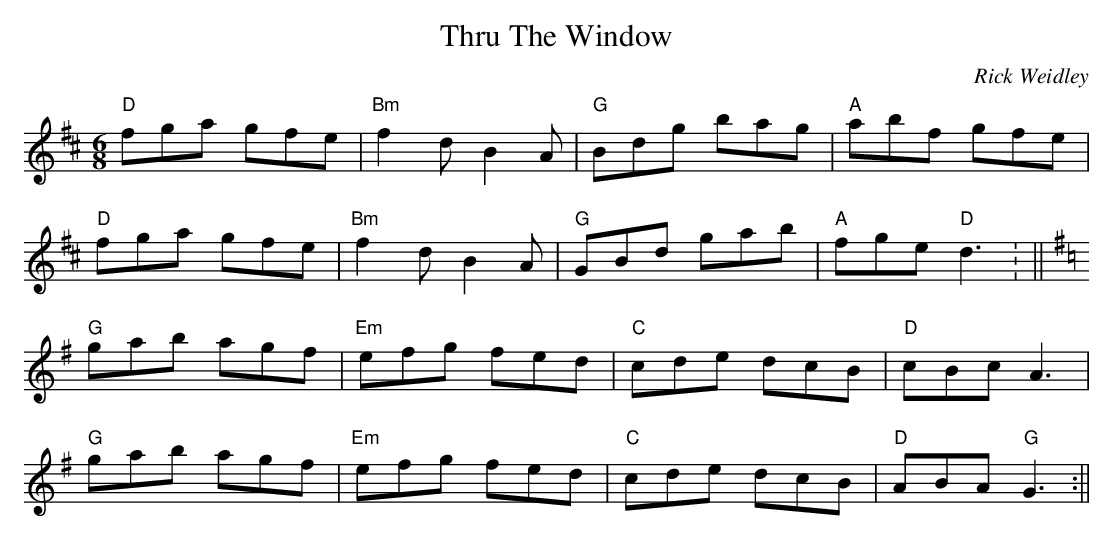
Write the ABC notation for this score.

X:1
T:Thru The Window
M:6/8
C: Rick Weidley
K:D
"D"fga gfe | "Bm"f2d B2A | "G"Bdg bag | "A"abf gfe |
"D"fga gfe | "Bm"f2d B2A | "G"GBd gab | "A"fge "D"d3 : ||
K:G
"G"gab agf | "Em"efg fed | "C"cde dcB | "D"cBc A3 |
"G"gab agf | "Em"efg fed | "C"cde dcB | "D"ABA "G"G3 :||
